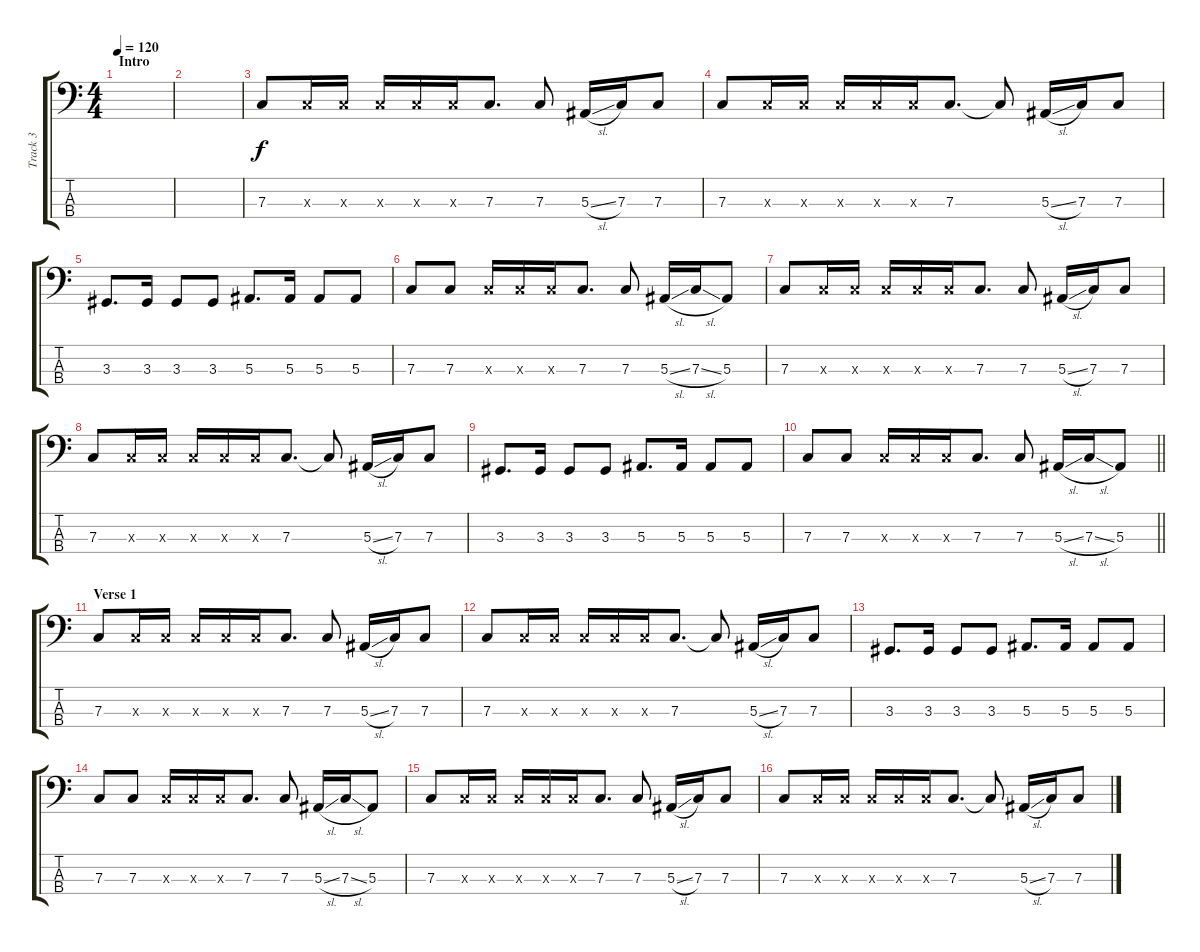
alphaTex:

\track ("Track 3" "Track 3") {instrument electricbassfinger}
\staff {score tabs}
\tuning (Eb2 Bb1 F1 C1) {hide}
\ts (4 4)
\section ("" "Intro")
\tempo 120
\clef f4
\ks c
|
|
7.3.8 7.3{x}.16 7.3{x}.16 7.3{x}.16 7.3{x}.16 7.3{x}.16 7.3.8{d} 7.3.8 5.3{sl}.16 7.3.16 7.3.8 |
7.3.8 7.3{x}.16 7.3{x}.16 7.3{x}.16 7.3{x}.16 7.3{x}.16 7.3.8{d} 7.3{t}.8 5.3{sl}.16 7.3.16 7.3.8 |
3.3.8{d} 3.3.16 3.3.8 3.3.8 5.3.8{d} 5.3.16 5.3.8 5.3.8 |
7.3.8 7.3.8 7.3{x}.16 7.3{x}.16 7.3{x}.16 7.3.8{d} 7.3.8 5.3{sl}.16 7.3{sl}.16 5.3.8 |
7.3.8 7.3{x}.16 7.3{x}.16 7.3{x}.16 7.3{x}.16 7.3{x}.16 7.3.8{d} 7.3.8 5.3{sl}.16 7.3.16 7.3.8 |
7.3.8 7.3{x}.16 7.3{x}.16 7.3{x}.16 7.3{x}.16 7.3{x}.16 7.3.8{d} 7.3{t}.8 5.3{sl}.16 7.3.16 7.3.8 |
3.3.8{d} 3.3.16 3.3.8 3.3.8 5.3.8{d} 5.3.16 5.3.8 5.3.8 |
\barLineRight lightlight
7.3.8 7.3.8 7.3{x}.16 7.3{x}.16 7.3{x}.16 7.3.8{d} 7.3.8 5.3{sl}.16 7.3{sl}.16 5.3.8 |
\section ("" "Verse 1")
7.3.8 7.3{x}.16 7.3{x}.16 7.3{x}.16 7.3{x}.16 7.3{x}.16 7.3.8{d} 7.3.8 5.3{sl}.16 7.3.16 7.3.8 |
7.3.8 7.3{x}.16 7.3{x}.16 7.3{x}.16 7.3{x}.16 7.3{x}.16 7.3.8{d} 7.3{t}.8 5.3{sl}.16 7.3.16 7.3.8 |
3.3.8{d} 3.3.16 3.3.8 3.3.8 5.3.8{d} 5.3.16 5.3.8 5.3.8 |
7.3.8 7.3.8 7.3{x}.16 7.3{x}.16 7.3{x}.16 7.3.8{d} 7.3.8 5.3{sl}.16 7.3{sl}.16 5.3.8 |
7.3.8 7.3{x}.16 7.3{x}.16 7.3{x}.16 7.3{x}.16 7.3{x}.16 7.3.8{d} 7.3.8 5.3{sl}.16 7.3.16 7.3.8 |
7.3.8 7.3{x}.16 7.3{x}.16 7.3{x}.16 7.3{x}.16 7.3{x}.16 7.3.8{d} 7.3{t}.8 5.3{sl}.16 7.3.16 7.3.8
